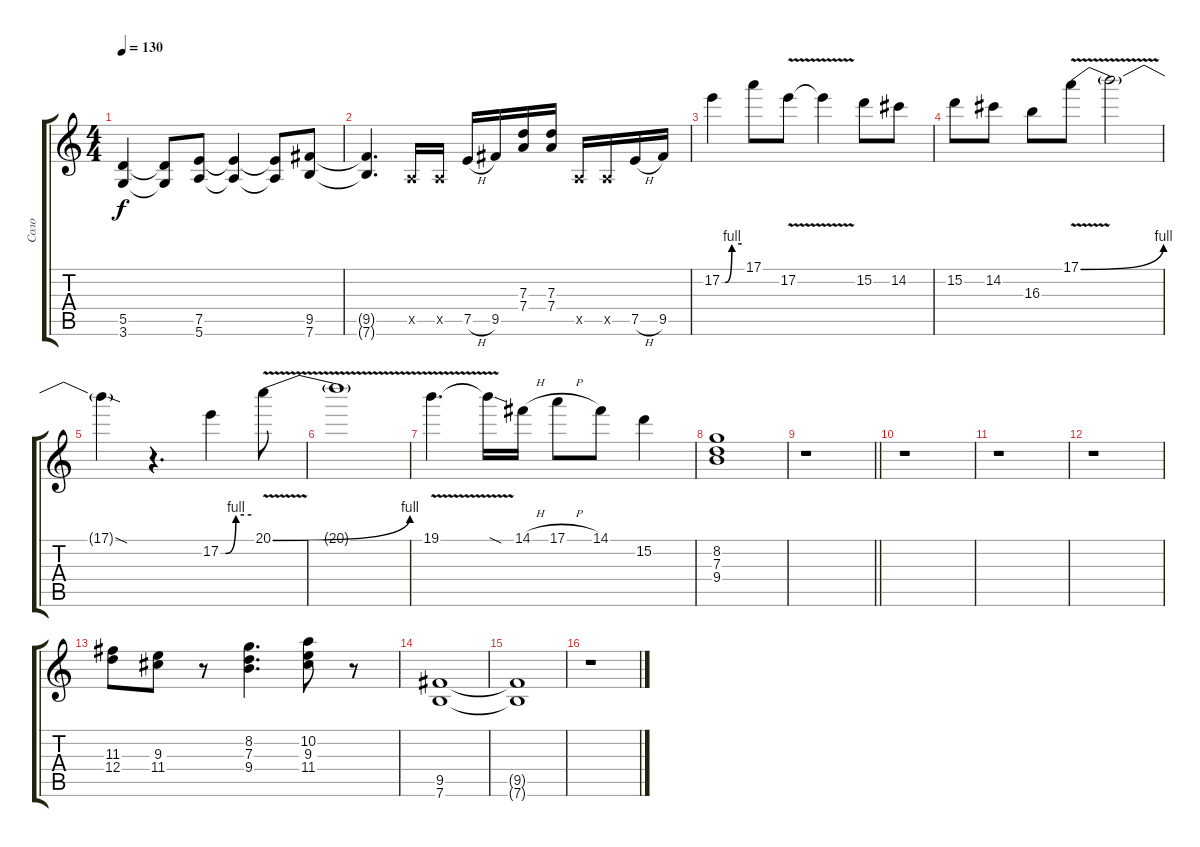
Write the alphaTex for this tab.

\track ("Соло" "Соло") {instrument distortionguitar}
\staff {score tabs}
\tuning (E4 B3 G3 D3 A2 E2) {hide}
\ts (4 4)
\tempo 130
\clef g2
\ks c
(5.5 3.6).4{dy f} (5.5{t} 3.6{t}).8 (7.5 5.6).8 (7.5{t} 5.6{t}).4 (7.5{t} 5.6{t}).8 (9.5 7.6).8 |
(9.5{t} 7.6{t}).4{d} 0.5{x}.16 0.5{x}.16 7.5{h}.16 9.5.16 (7.3 7.4).16 (7.3 7.4).16 0.5{x}.16 0.5{x}.16 7.5{h}.16 9.5.16 |
17.2{be (custom 0 0 10 0 30 4 60 4)}.4 17.1.8 17.2{v}.8 17.2{t}.4 15.2.8 14.2.8 |
15.2.8 14.2.8 16.3.8 17.1{be (bend 0 0 60 4) v}.8 17.1{t}.2 |
17.1{sod t}.4 r.4{d} 17.2{be (custom 0 0 10 0 30 4 46 4 60 4)}.4 20.1{be (bend 0 0 60 4) v}.8 |
20.1{t}.1 |
19.1{v}.4{d} 19.1{sod t}.16 14.1{h}.16 17.1{h}.8 14.1.8 15.2.4 |
(8.2 7.3 9.4).1 |
\barLineRight lightlight
r.1 |
r.1 |
r.1 |
r.1{instrument distortionguitar} |
(11.3 12.4).8 (9.3 11.4).8 r.8 (8.2 7.3 9.4).4{d} (10.2 9.3 11.4).8 r.8 |
(9.5 7.6).1 |
(9.5{t} 7.6{t}).1 |
r.1
